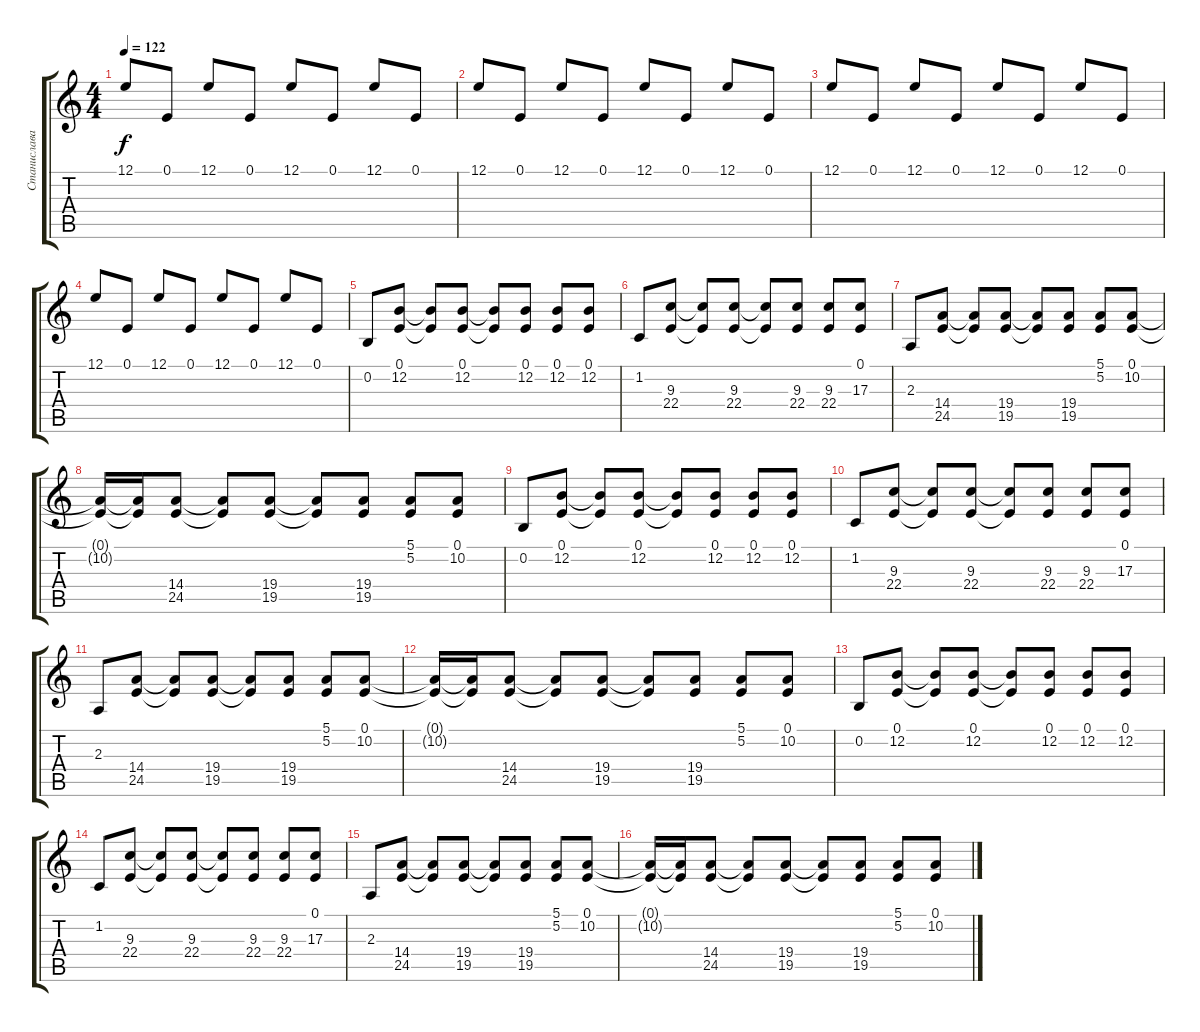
\track ("Станислава Матвеева (клавишные)" "Станислава") {instrument tremolostrings}
\staff {score tabs}
\tuning (E4 B3 G3 D3 A2 E2) {hide}
\ts (4 4)
\tempo 122
\clef g2
\ks c
12.1.8{dy f volume 9} 0.1.8 12.1.8 0.1.8 12.1.8 0.1.8 12.1.8 0.1.8 |
12.1.8 0.1.8 12.1.8 0.1.8 12.1.8 0.1.8 12.1.8 0.1.8 |
12.1.8 0.1.8 12.1.8 0.1.8 12.1.8 0.1.8 12.1.8 0.1.8 |
12.1.8 0.1.8 12.1.8 0.1.8 12.1.8 0.1.8 12.1.8 0.1.8 |
0.2.8{volume 12} (0.1 12.2).8 (0.1{t} 12.2{t}).8 (0.1 12.2).8 (0.1{t} 12.2{t}).8 (0.1 12.2).8 (0.1 12.2).8 (0.1 12.2).8 |
1.2.8 (9.3 22.4).8 (9.3{t} 22.4{t}).8 (9.3 22.4).8 (9.3{t} 22.4{t}).8 (9.3 22.4).8 (9.3 22.4).8 (0.1 17.3).8 |
2.3.8 (14.4 24.5).8 (14.4{t} 24.5{t}).8 (19.4 19.5).8 (19.4{t} 19.5{t}).8 (19.4 19.5).8 (5.1 5.2).8 (0.1 10.2).8 |
(0.1{t} 10.2{t}).16 (0.1{t} 10.2{t}).16 (14.4 24.5).8 (14.4{t} 24.5{t}).8 (19.4 19.5).8 (19.4{t} 19.5{t}).8 (19.4 19.5).8 (5.1 5.2).8 (0.1 10.2).8 |
0.2.8 (0.1 12.2).8 (0.1{t} 12.2{t}).8 (0.1 12.2).8 (0.1{t} 12.2{t}).8 (0.1 12.2).8 (0.1 12.2).8 (0.1 12.2).8 |
1.2.8 (9.3 22.4).8 (9.3{t} 22.4{t}).8 (9.3 22.4).8 (9.3{t} 22.4{t}).8 (9.3 22.4).8 (9.3 22.4).8 (0.1 17.3).8 |
2.3.8 (14.4 24.5).8 (14.4{t} 24.5{t}).8 (19.4 19.5).8 (19.4{t} 19.5{t}).8 (19.4 19.5).8 (5.1 5.2).8 (0.1 10.2).8 |
(0.1{t} 10.2{t}).16 (0.1{t} 10.2{t}).16 (14.4 24.5).8 (14.4{t} 24.5{t}).8 (19.4 19.5).8 (19.4{t} 19.5{t}).8 (19.4 19.5).8 (5.1 5.2).8 (0.1 10.2).8 |
0.2.8 (0.1 12.2).8 (0.1{t} 12.2{t}).8 (0.1 12.2).8 (0.1{t} 12.2{t}).8 (0.1 12.2).8 (0.1 12.2).8 (0.1 12.2).8 |
1.2.8 (9.3 22.4).8 (9.3{t} 22.4{t}).8 (9.3 22.4).8 (9.3{t} 22.4{t}).8 (9.3 22.4).8 (9.3 22.4).8 (0.1 17.3).8 |
2.3.8 (14.4 24.5).8 (14.4{t} 24.5{t}).8 (19.4 19.5).8 (19.4{t} 19.5{t}).8 (19.4 19.5).8 (5.1 5.2).8 (0.1 10.2).8 |
(0.1{t} 10.2{t}).16 (0.1{t} 10.2{t}).16 (14.4 24.5).8 (14.4{t} 24.5{t}).8 (19.4 19.5).8 (19.4{t} 19.5{t}).8 (19.4 19.5).8 (5.1 5.2).8 (0.1 10.2).8
